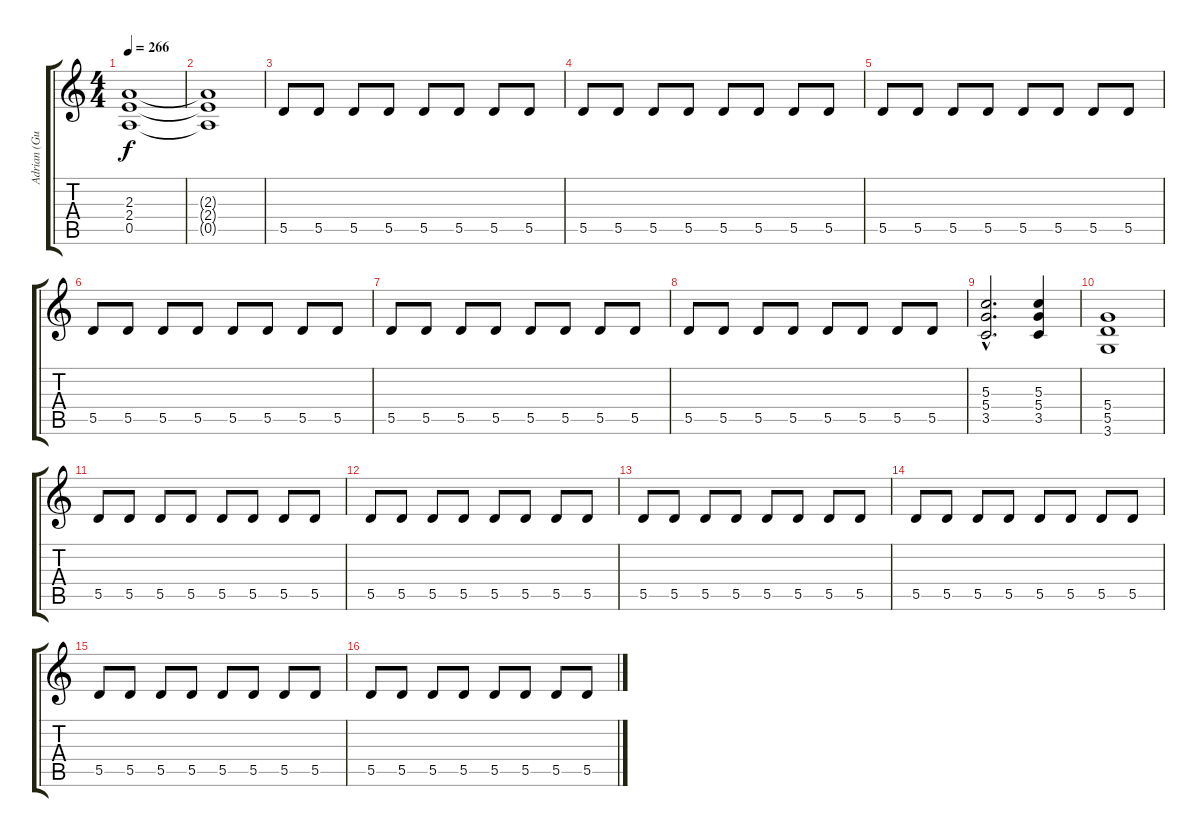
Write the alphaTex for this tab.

\track ("Adrian (Guitar 2)" "Adrian (Gu") {instrument distortionguitar}
\staff {score tabs}
\tuning (E4 B3 G3 D3 A2 E2) {hide}
\ts (4 4)
\tempo 266
\clef g2
\ks c
(2.3 2.4 0.5).1{dy f} |
(2.3{t} 2.4{t} 0.5{t}).1 |
5.5.8 5.5.8 5.5.8 5.5.8 5.5.8 5.5.8 5.5.8 5.5.8 |
5.5.8 5.5.8 5.5.8 5.5.8 5.5.8 5.5.8 5.5.8 5.5.8 |
5.5.8 5.5.8 5.5.8 5.5.8 5.5.8 5.5.8 5.5.8 5.5.8 |
5.5.8 5.5.8 5.5.8 5.5.8 5.5.8 5.5.8 5.5.8 5.5.8 |
5.5.8 5.5.8 5.5.8 5.5.8 5.5.8 5.5.8 5.5.8 5.5.8 |
5.5.8 5.5.8 5.5.8 5.5.8 5.5.8 5.5.8 5.5.8 5.5.8 |
(5.3{hac} 5.4{hac} 3.5{hac}).2{d} (5.3 5.4 3.5).4 |
(5.4 5.5 3.6).1 |
5.5.8 5.5.8 5.5.8 5.5.8 5.5.8 5.5.8 5.5.8 5.5.8 |
5.5.8 5.5.8 5.5.8 5.5.8 5.5.8 5.5.8 5.5.8 5.5.8 |
5.5.8 5.5.8 5.5.8 5.5.8 5.5.8 5.5.8 5.5.8 5.5.8 |
5.5.8 5.5.8 5.5.8 5.5.8 5.5.8 5.5.8 5.5.8 5.5.8 |
5.5.8 5.5.8 5.5.8 5.5.8 5.5.8 5.5.8 5.5.8 5.5.8 |
5.5.8 5.5.8 5.5.8 5.5.8 5.5.8 5.5.8 5.5.8 5.5.8
